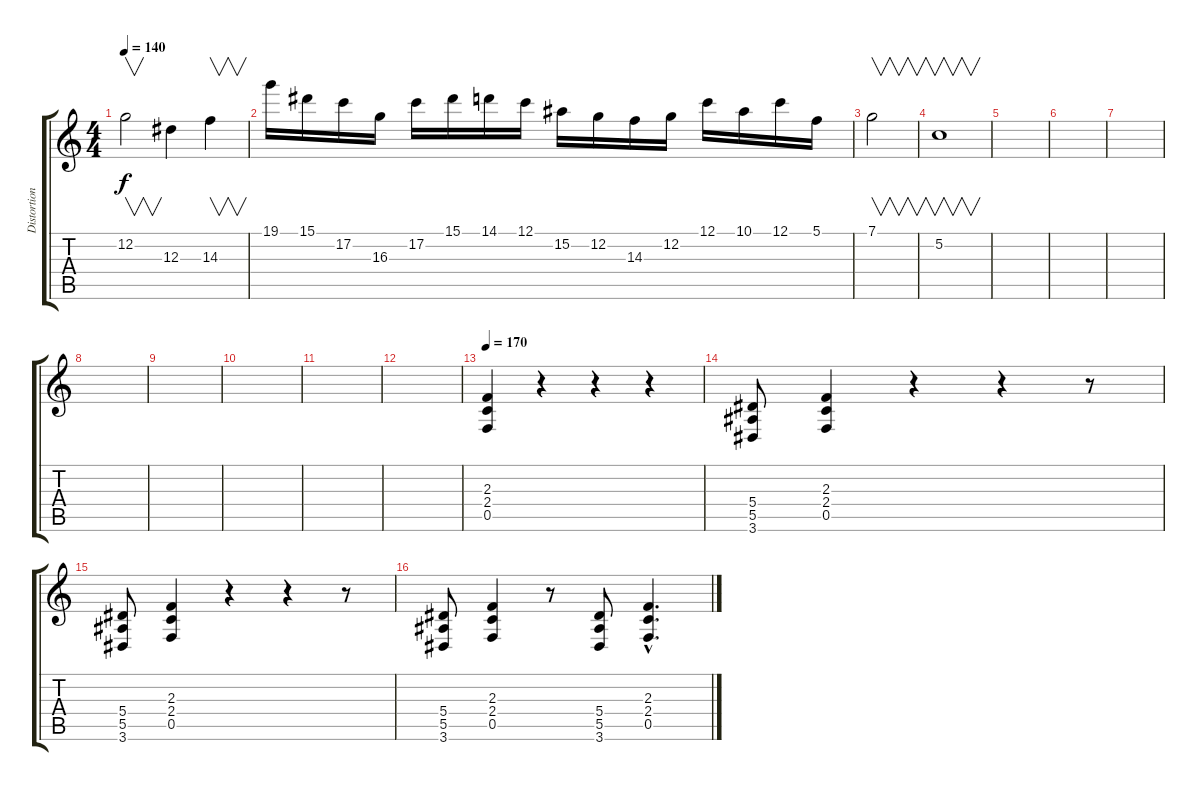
\track ("Distortion Guitar " "Distortion") {instrument distortionguitar}
\staff {score tabs}
\tuning (C4 G3 Eb3 Bb2 F2 C2) {hide}
\ts (4 4)
\tempo 140
\clef g2
\ks c
12.2.2{v dy f} 12.3.4 14.3.4{v} |
19.1.16 15.1.16 17.2.16 16.3.16 17.2.16 15.1.16 14.1.16 12.1.16 15.2.16 12.2.16 14.3.16 12.2.16 12.1.16 10.1.16 12.1.16 5.1.16 |
7.1.2{v} |
5.2.1{v} |
|
|
|
|
|
|
|
|
\tempo 170
(2.3 2.4 0.5).4{volume 14} r.4 r.4 r.4 |
(5.4 5.5 3.6).8 (2.3 2.4 0.5).4 r.4 r.4 r.8 |
(5.4 5.5 3.6).8 (2.3 2.4 0.5).4 r.4 r.4 r.8 |
(5.4 5.5 3.6).8 (2.3 2.4 0.5).4 r.8 (5.4 5.5 3.6).8 (2.3{hac} 2.4{hac} 0.5{hac}).4{d}
